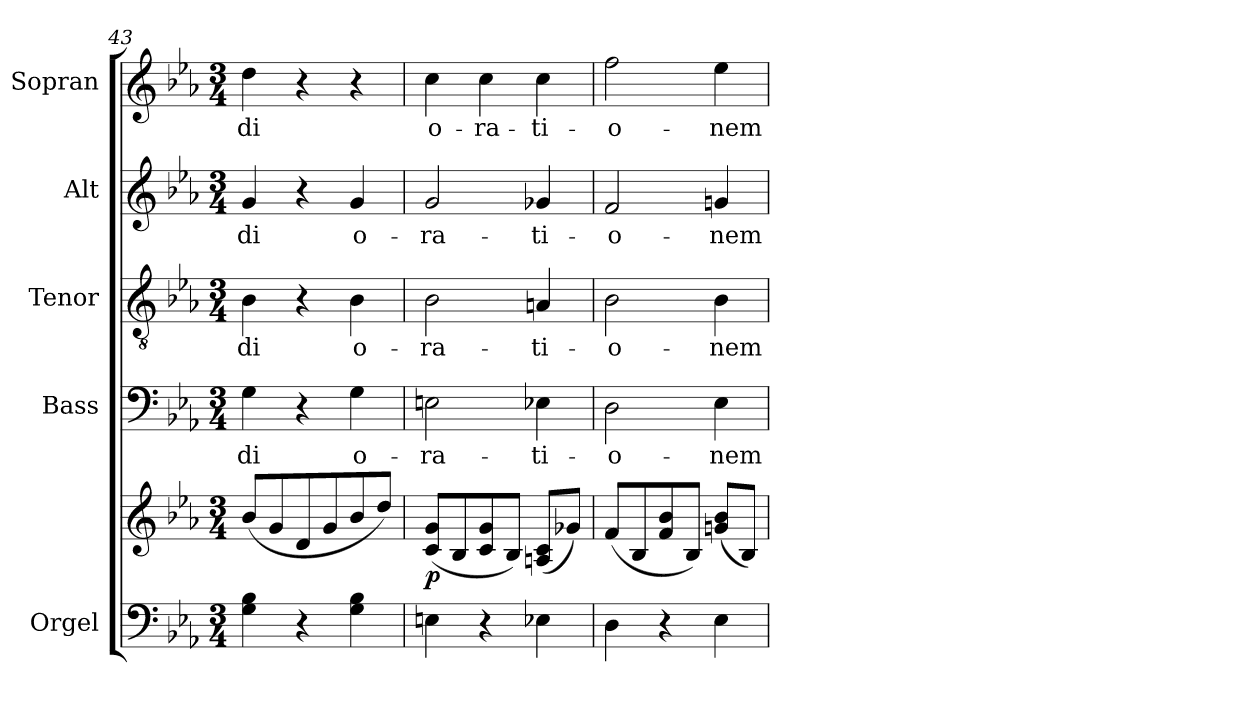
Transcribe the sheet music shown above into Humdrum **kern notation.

**kern	**kern	**dynam	**kern	**text	**kern	**text	**kern	**text	**kern	**text
*part5	*part5	*part5	*part4	*part4	*part3	*part3	*part2	*part2	*part1	*part1
*staff6	*staff5	*staff5/6	*staff4	*staff4	*staff3	*staff3	*staff2	*staff2	*staff1	*staff1
*I"Orgel	*	*	*I"Bass	*	*I"Tenor	*	*I"Alt	*	*I"Sopran	*
*I'Org.	*	*	*I'B.	*	*I'T.	*	*I'A.	*	*I'S.	*
*clefF4	*clefG2	*	*clefF4	*	*clefGv2	*	*clefG2	*	*clefG2	*
*k[b-e-a-]	*k[b-e-a-]	*	*k[b-e-a-]	*	*k[b-e-a-]	*	*k[b-e-a-]	*	*k[b-e-a-]	*
*E-:	*E-:	*	*E-:	*	*E-:	*	*E-:	*	*E-:	*
*M3/4	*M3/4	*	*M3/4	*	*M3/4	*	*M3/4	*	*M3/4	*
=43	=43	=43	=43	=43	=43	=43	=43	=43	=43	=43
!	!	!	!	!LO:LY:b	!	!LO:LY:b	!	!LO:LY:b	!	!LO:LY:b
4G\ 4B-\	(<8b-/L	.	4G\	-di	4B-\	-di	4g/	-di	4dd\	-di
.	8g/	.	.	.	.	.	.	.	.	.
4r	8d/	.	4r	.	4r	.	4r	.	4r	.
.	8g/	.	.	.	.	.	.	.	.	.
!	!	!	!	!LO:LY:b	!	!LO:LY:b	!	!LO:LY:b	!	!
4G\ 4B-\	8b-/	.	4G\	o-	4B-\	o-	4g/	o-	4r	.
.	8dd/J)	.	.	.	.	.	.	.	.	.
=44	=44	=44	=44	=44	=44	=44	=44	=44	=44	=44
!	!	!LO:DY:b	!	!LO:LY:b	!	!LO:LY:b	!	!LO:LY:b	!	!LO:LY:b
4En\	(<8c/ 8g/L	p	2En\	-ra-	2B-\	-ra-	2g/	-ra-	4cc\	o-
.	8B-/	.	.	.	.	.	.	.	.	.
!	!	!	!	!	!	!	!	!	!	!LO:LY:b
4r	8c/ 8g/	.	.	.	.	.	.	.	4cc\	-ra-
.	8B-/J)	.	.	.	.	.	.	.	.	.
!	!	!	!	!LO:LY:b	!	!LO:LY:b	!	!LO:LY:b	!	!LO:LY:b
4E-X\	(<8An/ 8c/L	.	4E-X\	-ti-	4An/	-ti-	4g-X/	-ti-	4cc\	-ti-
.	8g-X/J)	.	.	.	.	.	.	.	.	.
=45	=45	=45	=45	=45	=45	=45	=45	=45	=45	=45
!	!	!	!	!LO:LY:b	!	!LO:LY:b	!	!LO:LY:b	!	!LO:LY:b
4D\	(<8f/L	.	2D\	-o-	2B-\	-o-	2f/	-o-	2ff\	-o-
.	8B-/	.	.	.	.	.	.	.	.	.
4r	8f/ 8b-/	.	.	.	.	.	.	.	.	.
.	8B-/J)	.	.	.	.	.	.	.	.	.
!	!	!	!	!LO:LY:b	!	!LO:LY:b	!	!LO:LY:b	!	!LO:LY:b
4E-\	(<8gn/ 8b-/L	.	4E-\	-nem	4B-\	-nem	4gn/	-nem	4ee-\	-nem
.	8B-/J)	.	.	.	.	.	.	.	.	.
=	=	=	=	=	=	=	=	=	=	=
*-	*-	*-	*-	*-	*-	*-	*-	*-	*-	*-
